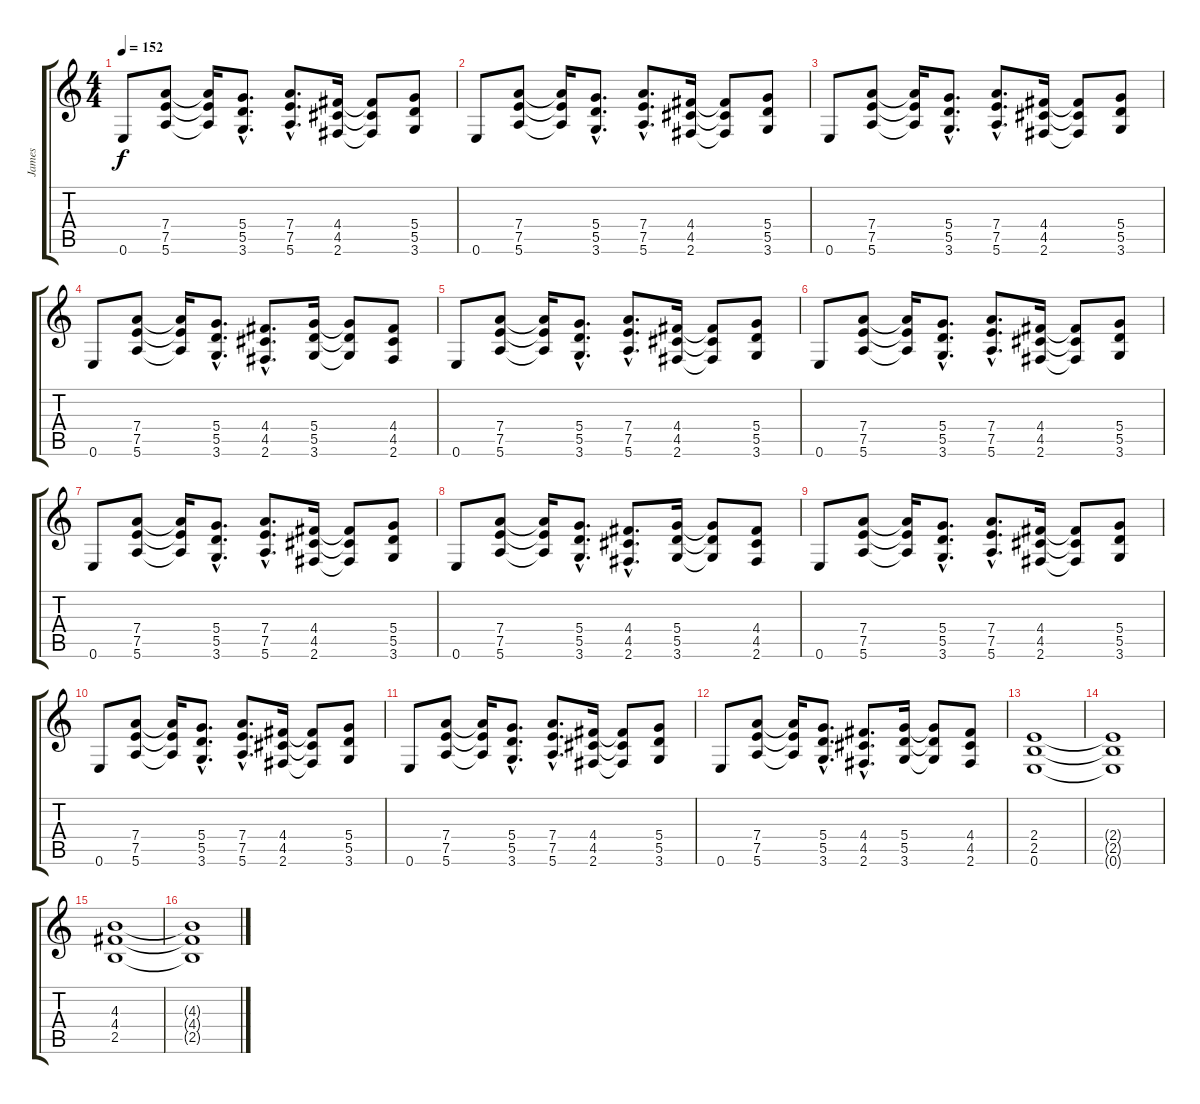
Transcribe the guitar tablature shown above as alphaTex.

\track ("James" "James") {instrument distortionguitar}
\staff {score tabs}
\tuning (E4 B3 G3 D3 A2 E2) {hide}
\ts (4 4)
\tempo 152
\clef g2
\ks c
0.6.8{dy f} (7.4 7.5 5.6).8 (7.4{t} 7.5{t} 5.6{t}).16 (5.4{hac} 5.5{hac} 3.6{hac}).8{d} (7.4{hac} 7.5{hac} 5.6{hac}).8{d} (4.4 4.5 2.6).16 (4.4{t} 4.5{t} 2.6{t}).8 (5.4 5.5 3.6).8 |
0.6.8 (7.4 7.5 5.6).8 (7.4{t} 7.5{t} 5.6{t}).16 (5.4{hac} 5.5{hac} 3.6{hac}).8{d} (7.4{hac} 7.5{hac} 5.6{hac}).8{d} (4.4 4.5 2.6).16 (4.4{t} 4.5{t} 2.6{t}).8 (5.4 5.5 3.6).8 |
0.6.8 (7.4 7.5 5.6).8 (7.4{t} 7.5{t} 5.6{t}).16 (5.4{hac} 5.5{hac} 3.6{hac}).8{d} (7.4{hac} 7.5{hac} 5.6{hac}).8{d} (4.4 4.5 2.6).16 (4.4{t} 4.5{t} 2.6{t}).8 (5.4 5.5 3.6).8 |
0.6.8 (7.4 7.5 5.6).8 (7.4{t} 7.5{t} 5.6{t}).16 (5.4{hac} 5.5{hac} 3.6{hac}).8{d} (4.4{hac} 4.5{hac} 2.6{hac}).8{d} (5.4 5.5 3.6).16 (5.4{t} 5.5{t} 3.6{t}).8 (4.4 4.5 2.6).8 |
0.6.8 (7.4 7.5 5.6).8 (7.4{t} 7.5{t} 5.6{t}).16 (5.4{hac} 5.5{hac} 3.6{hac}).8{d} (7.4{hac} 7.5{hac} 5.6{hac}).8{d} (4.4 4.5 2.6).16 (4.4{t} 4.5{t} 2.6{t}).8 (5.4 5.5 3.6).8 |
0.6.8 (7.4 7.5 5.6).8 (7.4{t} 7.5{t} 5.6{t}).16 (5.4{hac} 5.5{hac} 3.6{hac}).8{d} (7.4{hac} 7.5{hac} 5.6{hac}).8{d} (4.4 4.5 2.6).16 (4.4{t} 4.5{t} 2.6{t}).8 (5.4 5.5 3.6).8 |
0.6.8 (7.4 7.5 5.6).8 (7.4{t} 7.5{t} 5.6{t}).16 (5.4{hac} 5.5{hac} 3.6{hac}).8{d} (7.4{hac} 7.5{hac} 5.6{hac}).8{d} (4.4 4.5 2.6).16 (4.4{t} 4.5{t} 2.6{t}).8 (5.4 5.5 3.6).8 |
0.6.8 (7.4 7.5 5.6).8 (7.4{t} 7.5{t} 5.6{t}).16 (5.4{hac} 5.5{hac} 3.6{hac}).8{d} (4.4{hac} 4.5{hac} 2.6{hac}).8{d} (5.4 5.5 3.6).16 (5.4{t} 5.5{t} 3.6{t}).8 (4.4 4.5 2.6).8 |
0.6.8 (7.4 7.5 5.6).8 (7.4{t} 7.5{t} 5.6{t}).16 (5.4{hac} 5.5{hac} 3.6{hac}).8{d} (7.4{hac} 7.5{hac} 5.6{hac}).8{d} (4.4 4.5 2.6).16 (4.4{t} 4.5{t} 2.6{t}).8 (5.4 5.5 3.6).8 |
0.6.8 (7.4 7.5 5.6).8 (7.4{t} 7.5{t} 5.6{t}).16 (5.4{hac} 5.5{hac} 3.6{hac}).8{d} (7.4{hac} 7.5{hac} 5.6{hac}).8{d} (4.4 4.5 2.6).16 (4.4{t} 4.5{t} 2.6{t}).8 (5.4 5.5 3.6).8 |
0.6.8 (7.4 7.5 5.6).8 (7.4{t} 7.5{t} 5.6{t}).16 (5.4{hac} 5.5{hac} 3.6{hac}).8{d} (7.4{hac} 7.5{hac} 5.6{hac}).8{d} (4.4 4.5 2.6).16 (4.4{t} 4.5{t} 2.6{t}).8 (5.4 5.5 3.6).8 |
0.6.8 (7.4 7.5 5.6).8 (7.4{t} 7.5{t} 5.6{t}).16 (5.4{hac} 5.5{hac} 3.6{hac}).8{d} (4.4{hac} 4.5{hac} 2.6{hac}).8{d} (5.4 5.5 3.6).16 (5.4{t} 5.5{t} 3.6{t}).8 (4.4 4.5 2.6).8 |
(2.4 2.5 0.6).1 |
(2.4{t} 2.5{t} 0.6{t}).1 |
(4.3 4.4 2.5).1 |
(4.3{t} 4.4{t} 2.5{t}).1
